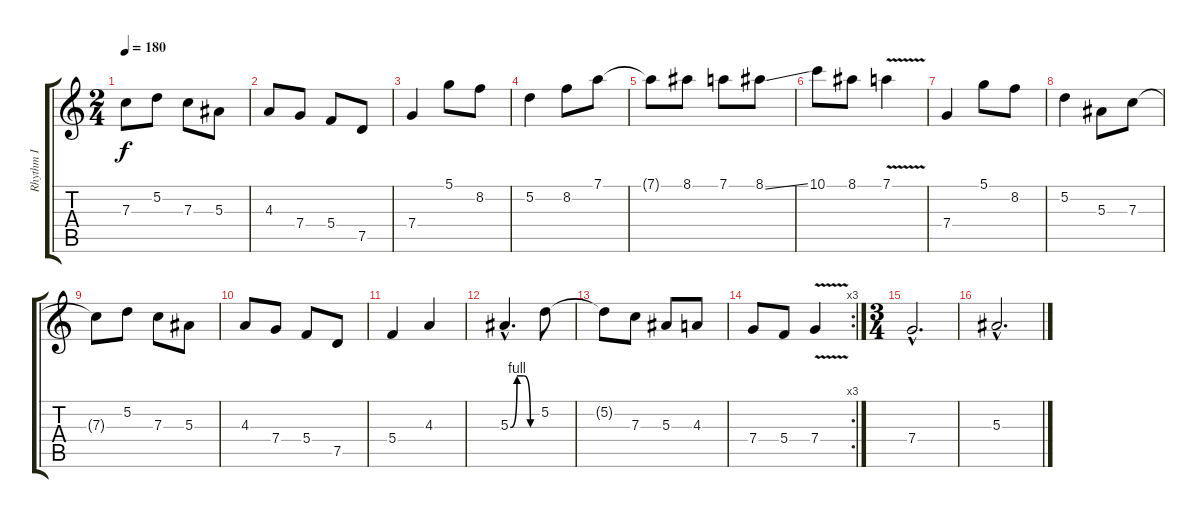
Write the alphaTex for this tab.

\track ("Rhythm I" "Rhythm I") {instrument distortionguitar}
\staff {score tabs}
\tuning (D4 A3 F3 C3 G2 D2) {hide}
\ts (2 4)
\tempo 180
\clef g2
\ks c
7.3{t}.8{dy f} 5.2.8 7.3.8 5.3.8 |
4.3.8 7.4.8 5.4.8 7.5.8 |
7.4.4 5.1.8 8.2.8 |
5.2.4 8.2.8 7.1.8 |
7.1{t}.8 8.1.8 7.1.8 8.1{ss}.8 |
10.1.8 8.1.8 7.1{v}.4 |
7.4.4 5.1.8 8.2.8 |
5.2.4 5.3.8 7.3.8 |
7.3{t}.8 5.2.8 7.3.8 5.3.8 |
4.3.8 7.4.8 5.4.8 7.5.8 |
5.4.4 4.3.4 |
5.3{be (custom 0 0 15 4 30 4 45 0 60 0) hac}.4{d} 5.2.8 |
5.2{t}.8 7.3.8 5.3.8 4.3.8 |
\rc 3
7.4.8 5.4.8 7.4{v}.4 |
\ts (3 4)
7.4{hac}.2{d} |
5.3{hac}.2{d}
